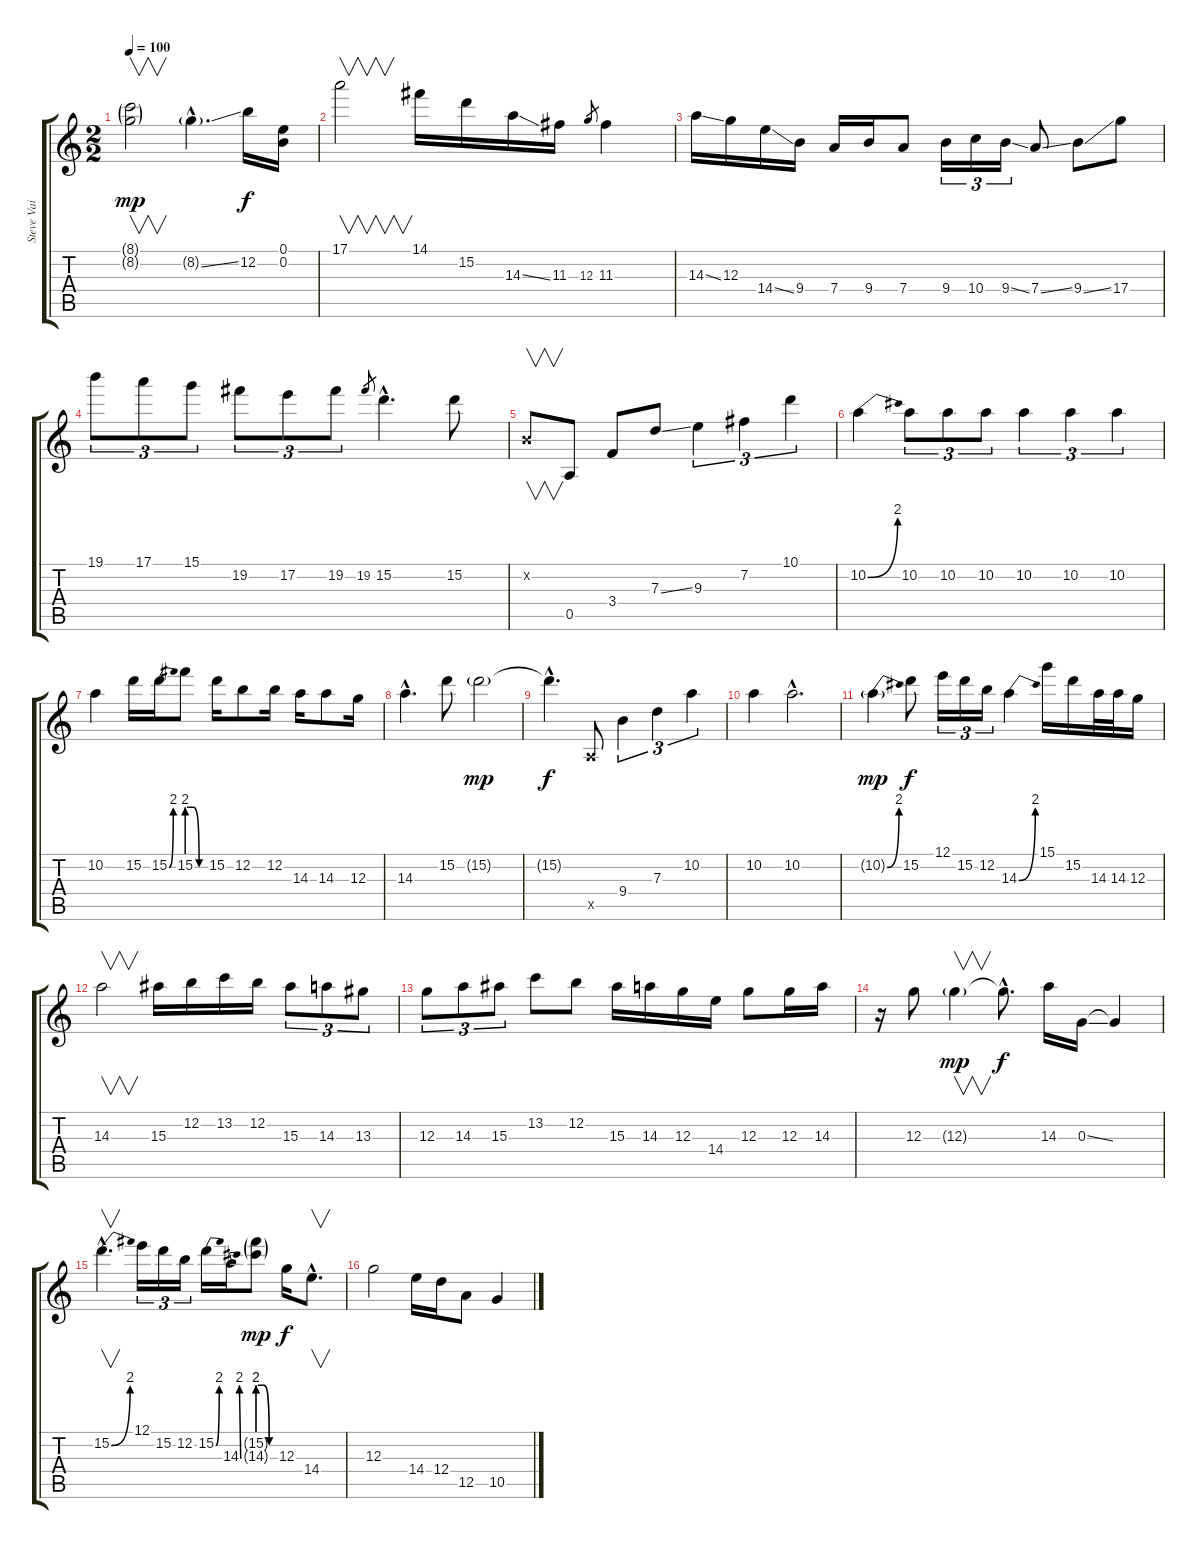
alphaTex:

\track ("Steve Vai" "Steve Vai") {instrument overdrivenguitar}
\staff {score tabs}
\tuning (E4 B3 G3 D3 A2 E2) {hide}
\ts (2 2)
\tempo 100
\clef g2
\ks c
(8.1{g} 8.2{g}).2{v dy mp} 8.2{ss g hac}.4{d} 12.2.16{dy f} (0.1 0.2).16 |
17.1.2{v} 14.1.16 15.2.16 14.3{ss}.16 11.3.16 12.3.8{gr} 11.3.4 |
14.3{ss}.16 12.3.16 14.4{ss}.16 9.4.16 7.4.16 9.4.16 7.4.8 9.4.16{tu (3 2)} 10.4.16{tu (3 2)} 9.4{ss}.16{tu (3 2)} 7.4{ss}.8 9.4{ss}.8 17.4.8 |
19.1.8{tu (3 2)} 17.1.8{tu (3 2)} 15.1.8{tu (3 2)} 19.2.8{tu (3 2)} 17.2.8{tu (3 2)} 19.2.8{tu (3 2)} 19.2.8{gr} 15.2{hac}.4{d} 15.2.8 |
0.2{x}.8{v} 0.5.8 3.4.8 7.3{ss}.8 9.3.4{tu (3 2)} 7.2.4{tu (3 2)} 10.1.4{tu (3 2)} |
10.2{be (bend 0 0 60 8)}.4 10.2.8{tu (3 2)} 10.2.8{tu (3 2)} 10.2.8{tu (3 2)} 10.2.4{tu (3 2)} 10.2.4{tu (3 2)} 10.2.4{tu (3 2)} |
10.2.4 15.2.16 15.2{be (bend 0 0 60 8)}.16 15.2{be (custom 0 8 20 8 40 0 60 0)}.8 15.2.16 12.2.8 12.2.16 14.3.16 14.3.8 12.3.16 |
14.3{hac}.4{d} 15.2.8 15.2{g}.2{dy mp} |
15.2{hac t}.4{d dy f} 0.5{x}.8 9.4.4{tu (3 2)} 7.3.4{tu (3 2)} 10.2.4{tu (3 2)} |
10.2.4 10.2{hac}.2{d} |
10.2{be (bend 0 0 60 8) g}.4{dy mp} 15.2.8{dy f} 12.1.16{tu (3 2)} 15.2.16{tu (3 2)} 12.2.16{tu (3 2)} 14.3{be (bend 0 0 60 8)}.4 15.1.16 15.2.16 14.3.32 14.3.32 12.3.16 |
14.3.2{v} 15.3.16 12.2.16 13.2.16 12.2.16 15.3.8{tu (3 2)} 14.3.8{tu (3 2)} 13.3.8{tu (3 2)} |
12.3.8{tu (3 2)} 14.3.8{tu (3 2)} 15.3.8{tu (3 2)} 13.2.8 12.2.8 15.3.16 14.3.16 12.3.16 14.4.16 12.3.8 12.3.16 14.3.16 |
r.16 12.3.8 12.3{g}.4{v dy mp} 12.3{hac t}.8{d dy f} 14.3.16 0.3{ss}.16 0.3{t}.4 |
15.2{be (bend 0 0 60 8) hac}.4{v d} 12.1.16{tu (3 2)} 15.2.16{tu (3 2)} 12.2.16{tu (3 2)} 15.2{be (bend 0 0 60 8)}.16 14.3{be (bend 0 0 60 8)}.16 (15.2{be (custom 0 8 20 8 40 0 60 0) g} 14.3{be (custom 0 8 20 8 40 0 60 0) g}).8{dy mp} 12.3.16{dy f} 14.4{hac}.8{v d} |
12.3.2 14.4.16 12.4.16 12.5.8 10.5.4
